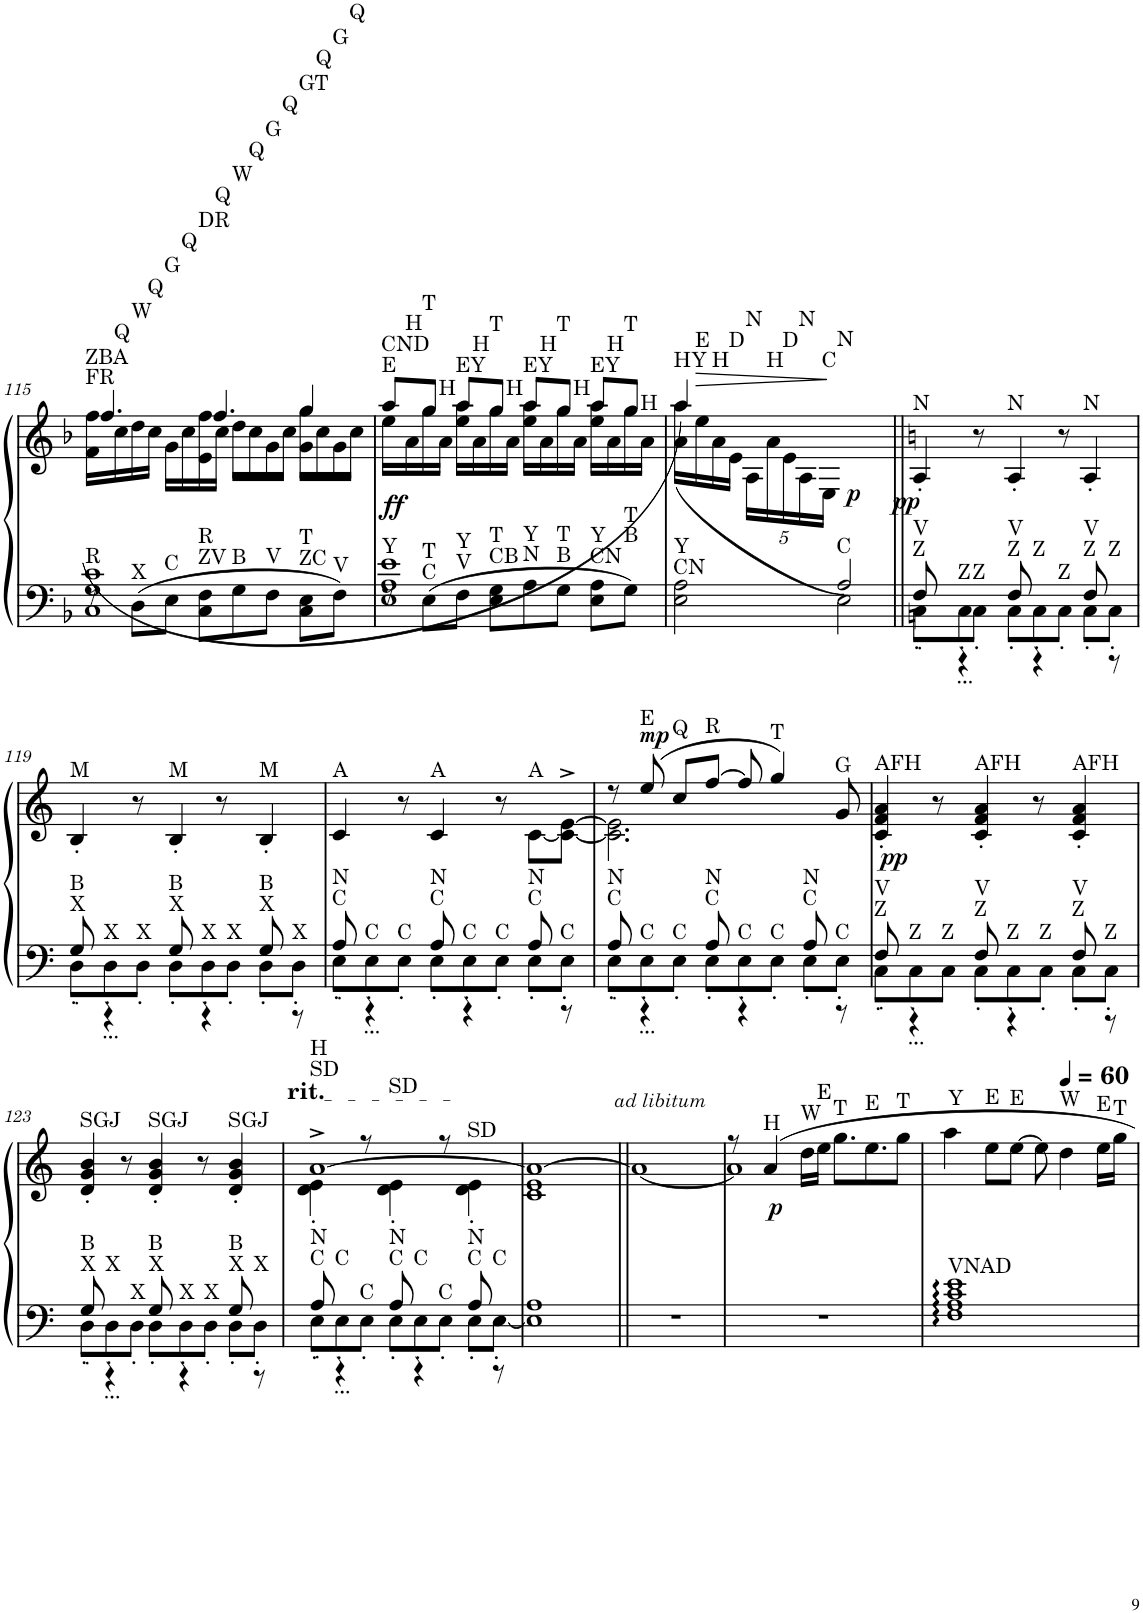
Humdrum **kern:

**kern	**kern	**dynam
*part1	*part1	*part1
*staff2	*staff1	*staff1/2
*I"Piano	*	*
*I'Pno.	*	*
!!LO:PB:g=z
*clefF4	*clefG2	*
*k[b-]	*k[b-]	*
*M4/4	*M4/4	*
=115	=115	=115
*^	*^	*
!	!	!LO:TX:a:t=FR	!	!
!	!	!LO:TX:a:t=ZBA	!	!
!LO:TX:a:t=R	!	!	!	!
1C 1G 1c	8r	16f\ 16ff\LL	4.ff/	.
!	!	!LO:TX:a:t=Q	!	!
.	.	16cc\	.	.
!	!	!LO:TX:a:t=W	!	!
!	!LO:TX:a:t=X	!	!	!
.	8D\L	16dd\	.	.
!	!	!LO:TX:a:t=Q	!	!
.	.	16cc\JJ	.	.
!	!	!LO:TX:a:t=G	!	!
!	!LO:TX:a:t=C	!	!	!
.	8E\J	16g\LL	.	.
!	!	!LO:TX:a:t=Q	!	!
.	.	16cc\	.	.
!	!	!LO:TX:a:t=DR	!	!
!	!LO:TX:a:t=ZV	!	!	!
!	!LO:TX:a:t=R	!	!	!
.	8C\ 8F\L	16e\ 16ff\	4.ff/	.
!	!	!LO:TX:a:t=Q	!	!
.	.	16cc\JJ	.	.
!	!	!LO:TX:a:t=W	!	!
!	!LO:TX:a:t=B	!	!	!
.	8G\	16dd\LL	.	.
!	!	!LO:TX:a:t=Q	!	!
.	.	16cc\	.	.
!	!	!LO:TX:a:t=G	!	!
!	!LO:TX:a:t=V	!	!	!
.	8F\J	16g\	.	.
!	!	!LO:TX:a:t=Q	!	!
.	.	16cc\JJ	.	.
!	!	!LO:TX:a:t=GT	!	!
!	!LO:TX:a:t=ZC	!	!	!
!	!LO:TX:a:t=T	!	!	!
.	8C\ 8E\L	16g\ 16gg\LL	4gg/	.
!	!	!LO:TX:a:t=Q	!	!
.	.	16cc\	.	.
!	!	!LO:TX:a:t=G	!	!
!	!LO:TX:a:t=V	!	!	!
.	8F\J	16g\	.	.
!	!	!LO:TX:a:t=Q	!	!
.	.	16cc\JJ	.	.
=116	=116	=116	=116	=116
!	!	!LO:TX:a:t=E	!	!
!	!	!LO:TX:a:t=CND	!	!
!LO:TX:a:t=Y	!	!	!	!
!	!	!	!	!LO:DY:b
1E 1A 1e	8r	16ee\LL	8aa/L	ff
!	!	!LO:TX:a:t=H	!	!
.	.	16a\	.	.
!	!	!LO:TX:a:t=T	!	!
!	!LO:TX:a:t=C	!	!	!
!	!LO:TX:a:t=T	!	!	!
.	8E\L	16gg\	8gg/J	.
!	!	!LO:TX:a:t=H	!	!
.	.	16a\JJ	.	.
!	!	!LO:TX:a:t=EY	!	!
!	!LO:TX:a:t=V	!	!	!
!	!LO:TX:a:t=Y	!	!	!
.	8F\J	16ee\ 16aa\LL	8aa/L	.
!	!	!LO:TX:a:t=H	!	!
.	.	16a\	.	.
!	!	!LO:TX:a:t=T	!	!
!	!LO:TX:a:t=CB	!	!	!
!	!LO:TX:a:t=T	!	!	!
.	8E\ 8G\L	16gg\	8gg/J	.
!	!	!LO:TX:a:t=H	!	!
.	.	16a\JJ	.	.
!	!	!LO:TX:a:t=EY	!	!
!	!LO:TX:a:t=N	!	!	!
!	!LO:TX:a:t=Y	!	!	!
.	8A\	16ee\ 16aa\LL	8aa/L	.
!	!	!LO:TX:a:t=H	!	!
.	.	16a\	.	.
!	!	!LO:TX:a:t=T	!	!
!	!LO:TX:a:t=B	!	!	!
!	!LO:TX:a:t=T	!	!	!
.	8G\J	16gg\	8gg/J	.
!	!	!LO:TX:a:t=H	!	!
.	.	16a\JJ	.	.
!	!	!LO:TX:a:t=EY	!	!
!	!LO:TX:a:t=CN	!	!	!
!	!LO:TX:a:t=Y	!	!	!
.	8E\ 8A\L	16ee\ 16aa\LL	8aa/L	.
!	!	!LO:TX:a:t=H	!	!
.	.	16a\	.	.
!	!	!LO:TX:a:t=T	!	!
!	!LO:TX:a:t=B	!	!	!
!	!LO:TX:a:t=T	!	!	!
.	8G\J	16gg\	8gg/J	.
!	!	!LO:TX:a:t=H	!	!
.	.	16a\JJ	.	.
=117	=117	=117	=117	=117
!	!	!LO:TX:a:t=HY	!	!
!LO:TX:a:t=CN	!	!	!	!
!LO:TX:a:t=Y	!	!	!	!
2ryy	2E\ 2A\	(<16a\ 16aa\LL	4aa/	.
!	!	!LO:TX:a:t=E	!	!
!	!	!	!	!LO:HP:b
.	.	16ee\	.	>
!	!	!LO:TX:a:t=H	!	!
.	.	16a\	.	.
!	!	!LO:TX:a:t=D	!	!
.	.	16e\JJ	.	.
*	*	*Xbrackettup	*	*
!	!	!LO:TX:a:t=N	!	!
.	.	20A\LL	2ryy	.
!	!	!LO:TX:a:t=H	!	!
.	.	20a\	.	.
!	!	!LO:TX:a:t=D	!	!
.	.	20e\	.	.
!	!	!LO:TX:a:t=N	!	!
.	.	20A\	.	.
!	!	!LO:TX:a:t=C	!	!
.	.	20E\JJ	.	.
!	!	!LO:TX:a:t=N	!	!
!LO:TX:a:t=C	!	!	!	!
!	!	!	!	!LO:DY:n=1:b
2A/)	2E\	2ryy	.	] p
.	.	.	4ryy	.
*	*	*v	*v	*
=118||	=118||	=118||	=118||
*k[]	*	*k[]	*
*	*	*^	*
!	!	!LO:TX:a:t=N	!	!
!LO:TX:a:t=Z	!	!	!	!
!LO:TX:a:t=V	!	!	!	!
!	!	!	!	!LO:DY:b
*	*	*v	*v	*
8C'<<\L	8F/	4A'/	pp
!LO:TX:a:t=Z	!	!	!
8C'<<<\	4r	.	.
!LO:TX:a:t=Z	!	!	!
8C'<\J	.	8r	.
!	!	!LO:TX:a:t=N	!
!LO:TX:a:t=Z	!	!	!
!LO:TX:a:t=V	!	!	!
8C'<\L	8F/	4A'/	.
!LO:TX:a:t=Z	!	!	!
8C'<\	4r	.	.
!LO:TX:a:t=Z	!	!	!
8C'<\J	.	8r	.
!	!	!LO:TX:a:t=N	!
!LO:TX:a:t=Z	!	!	!
!LO:TX:a:t=V	!	!	!
8C'<\L	8F/	4A'/	.
!LO:TX:a:t=Z	!	!	!
8C'<\J	8r	.	.
!!LO:LB:g=z
=119	=119	=119	=119
!	!	!LO:TX:a:t=M	!
!LO:TX:a:t=X	!	!	!
!LO:TX:a:t=B	!	!	!
8D'<<\L	8G/	4B'/	.
!LO:TX:a:t=X	!	!	!
8D'<<<\	4r	.	.
!LO:TX:a:t=X	!	!	!
8D'<\J	.	8r	.
!	!	!LO:TX:a:t=M	!
!LO:TX:a:t=X	!	!	!
!LO:TX:a:t=B	!	!	!
8D'<\L	8G/	4B'/	.
!LO:TX:a:t=X	!	!	!
8D'<\	4r	.	.
!LO:TX:a:t=X	!	!	!
8D'<\J	.	8r	.
!	!	!LO:TX:a:t=M	!
!LO:TX:a:t=X	!	!	!
!LO:TX:a:t=B	!	!	!
8D'<\L	8G/	4B'/	.
!LO:TX:a:t=X	!	!	!
8D'<\J	8r	.	.
=120	=120	=120	=120
!	!	!LO:TX:a:t=A	!
!LO:TX:a:t=C	!	!	!
!LO:TX:a:t=N	!	!	!
8E'<<\L	8A/	4c/	.
!LO:TX:a:t=C	!	!	!
8E'<<<\	4r	.	.
!LO:TX:a:t=C	!	!	!
8E'<\J	.	8r	.
!	!	!LO:TX:a:t=A	!
!LO:TX:a:t=C	!	!	!
!LO:TX:a:t=N	!	!	!
8E'<\L	8A/	4c/	.
!LO:TX:a:t=C	!	!	!
8E'<\	4r	.	.
!LO:TX:a:t=C	!	!	!
8E'<\J	.	8r	.
!	!	!LO:TX:a:t=A	!
!LO:TX:a:t=C	!	!	!
!LO:TX:a:t=N	!	!	!
8E'<\L	8A/	[<8c\L	.
!LO:TX:a:t=C	!	!	!
8E'<\J	8r	8c\_^ [>8e\^J	.
=121	=121	=121	=121
*	*	*^	*
!LO:TX:a:t=C	!	!	!	!
!LO:TX:a:t=N	!	!	!	!
8E'<<\L	8A/	8r	2.c\] 2.e\]	.
!	!	!LO:TX:a:t=E	!	!
!LO:TX:a:t=C	!	!	!	!
!	!	!	!	!LO:DY:a
8E'<<<\	4r	(8ee/	.	mp
!	!	!LO:TX:a:t=Q	!	!
!LO:TX:a:t=C	!	!	!	!
8E'<\J	.	8cc/L	.	.
!	!	!LO:TX:a:t=R	!	!
!LO:TX:a:t=C	!	!	!	!
!LO:TX:a:t=N	!	!	!	!
8E'<\L	8A/	[8ff/J	.	.
!LO:TX:a:t=C	!	!	!	!
8E'<\	4r	8ff/]	.	.
!	!	!LO:TX:a:t=T	!	!
!LO:TX:a:t=C	!	!	!	!
8E'<\J	.	4gg/)	.	.
!LO:TX:a:t=C	!	!	!	!
!LO:TX:a:t=N	!	!	!	!
8E'<\L	8A/	.	4ryy	.
!	!	!LO:TX:a:t=G	!	!
!LO:TX:a:t=C	!	!	!	!
8E'<\J	8r	8g/	.	.
*	*	*v	*v	*
=122	=122	=122	=122
!	!	!LO:TX:a:t=AFH	!
!LO:TX:a:t=Z	!	!	!
!LO:TX:a:t=V	!	!	!
!	!	!	!LO:DY:b
8C'<<\L	8F/	4c/' 4f/' 4a/'	pp
!LO:TX:a:t=Z	!	!	!
8C'<<<\	4r	.	.
!LO:TX:a:t=Z	!	!	!
8C\J	.	8r	.
!	!	!LO:TX:a:t=AFH	!
!LO:TX:a:t=Z	!	!	!
!LO:TX:a:t=V	!	!	!
8C'<\L	8F/	4c/' 4f/' 4a/'	.
!LO:TX:a:t=Z	!	!	!
8C'<\	4r	.	.
!LO:TX:a:t=Z	!	!	!
8C'<\J	.	8r	.
!	!	!LO:TX:a:t=AFH	!
!LO:TX:a:t=Z	!	!	!
!LO:TX:a:t=V	!	!	!
8C'<\L	8F/	4c/' 4f/' 4a/'	.
!LO:TX:a:t=Z	!	!	!
8C'<\J	8r	.	.
!!LO:LB:g=z
=123	=123	=123	=123
!	!	!LO:TX:a:t=SGJ	!
!LO:TX:a:t=X	!	!	!
!LO:TX:a:t=B	!	!	!
8D'<<\L	8G/	4d/' 4g/' 4b/'	.
!LO:TX:a:t=X	!	!	!
8D'<<<\	4r	.	.
!LO:TX:a:t=X	!	!	!
8D'<\J	.	8r	.
!	!	!LO:TX:a:t=SGJ	!
!LO:TX:a:t=X	!	!	!
!LO:TX:a:t=B	!	!	!
8D'<\L	8G/	4d/' 4g/' 4b/'	.
!LO:TX:a:t=X	!	!	!
8D'<\	4r	.	.
!LO:TX:a:t=X	!	!	!
8D'<\J	.	8r	.
!	!	!LO:TX:a:t=SGJ	!
!LO:TX:a:t=X	!	!	!
!LO:TX:a:t=B	!	!	!
8D'<\L	8G/	4d/' 4g/' 4b/'	.
!LO:TX:a:t=X	!	!	!
8D'<\J	8r	.	.
=124	=124	=124	=124
*	*	*^	*
!	!	!LO:TX:a:B:t=rit.	!	!
!	!	!LO:TX:a:i:t=_    _    _    _    _    _	!	!
!	!	!LO:TX:a:t=SD	!	!
!	!	!LO:TX:a:t=H	!	!
!LO:TX:a:t=C	!	!	!	!
!LO:TX:a:t=N	!	!	!	!
8E'<<\L	8A/	4d\'< 4e\'<	[>1a^>	.
!LO:TX:a:t=C	!	!	!	!
8E'<<<\	4r	.	.	.
!LO:TX:a:t=C	!	!	!	!
8E'<\J	.	8r	.	.
!	!	!LO:TX:a:t=SD	!	!
!LO:TX:a:t=C	!	!	!	!
!LO:TX:a:t=N	!	!	!	!
8E'<\L	8A/	4d\'< 4e\'<	.	.
!LO:TX:a:t=C	!	!	!	!
8E'<\	4r	.	.	.
!LO:TX:a:t=C	!	!	!	!
8E'<\J	.	8r	.	.
!	!	!LO:TX:a:t=SD	!	!
!LO:TX:a:t=C	!	!	!	!
!LO:TX:a:t=N	!	!	!	!
8E'<\L	8A/	4d\'< 4e\'<	.	.
!LO:TX:a:t=C	!	!	!	!
[8E'<\J	8r	.	.	.
*v	*v	*	*	*
*	*v	*v	*
=125	=125	=125
1E] 1A	1c 1e 1a_	.
=126||	=126||	=126||
!	!LO:TX:a:i:t=ad libitum	!
1r	1a_	.
=127	=127	=127
*	*^	*
1r	8r	1a]	.
!	!LO:TX:a:t=H	!	!
!	!	!	!LO:DY:b
.	4a/	.	p
!	!LO:TX:a:t=W	!	!
.	16dd\LL	.	.
!	!LO:TX:a:t=E	!	!
.	16ee\JJ	.	.
!	!LO:TX:a:t=T	!	!
.	8.gg\L	.	.
!	!LO:TX:a:t=E	!	!
.	8.ee\	.	.
!	!LO:TX:a:t=T	!	!
.	8gg\J	.	.
*	*v	*v	*
=128	=128	=128
!	!LO:TX:a:t=Y	!
!LO:TX:a:t=VNAD	!	!
1F 1A 1c 1e	4aa\	.
!	!LO:TX:a:t=E	!
.	8ee\L	.
!	!LO:TX:a:t=E	!
.	[>8ee\J	.
.	8ee\]	.
*	*MM60	*
!	!LO:TX:a:t=W	!
.	4dd\	.
!	!LO:TX:a:t=E	!
.	16ee\LL	.
!	!LO:TX:a:t=T	!
.	16gg\JJ	.
=	=	=
*-	*-	*-
